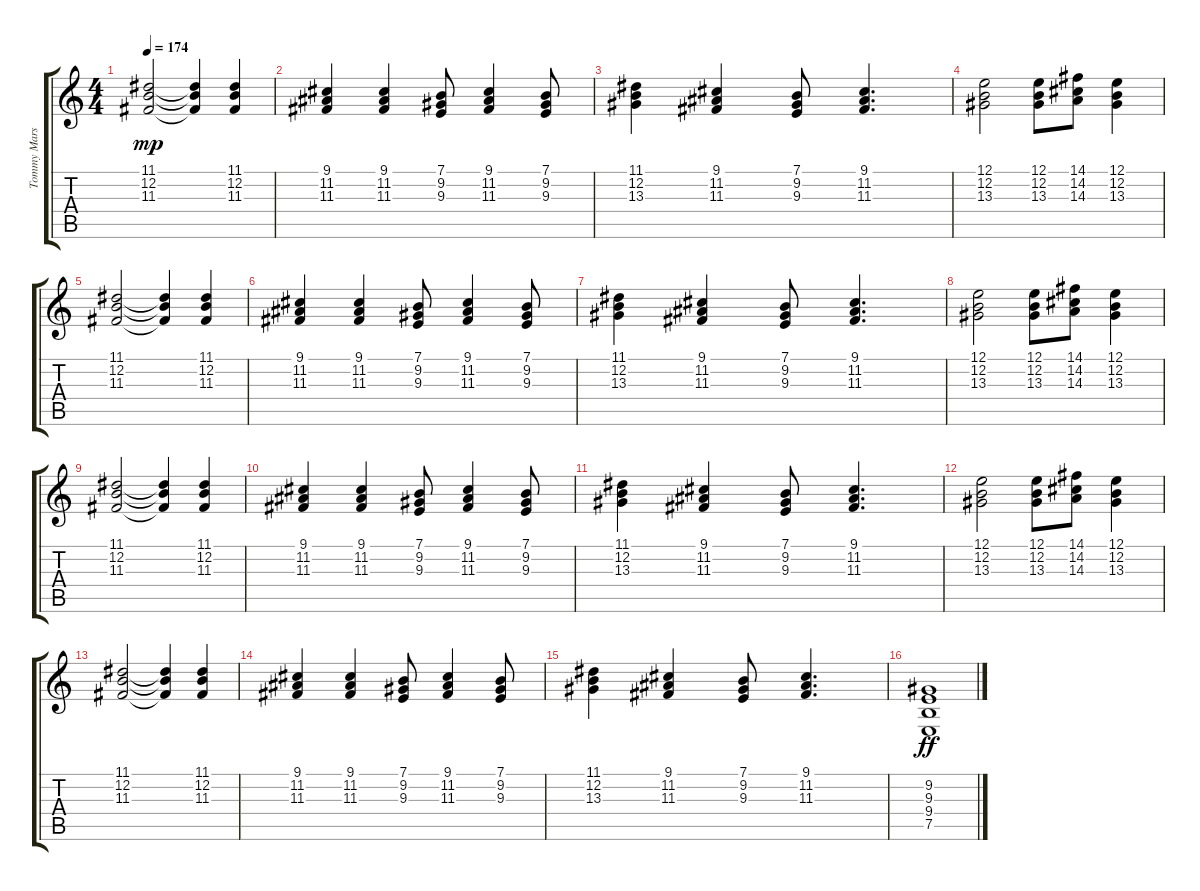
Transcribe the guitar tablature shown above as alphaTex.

\track ("Tommy Mars 1" "Tommy Mars") {instrument drawbarorgan}
\staff {score tabs}
\tuning (E4 B3 G3 D3 A2 E2) {hide}
\ts (4 4)
\tempo 174
\clef g2
\ks c
(11.1 12.2 11.3).2{dy mp} (11.1{t} 12.2{t} 11.3{t}).4 (11.1 12.2 11.3).4 |
(9.1 11.2 11.3).4 (9.1 11.2 11.3).4 (7.1 9.2 9.3).8 (9.1 11.2 11.3).4 (7.1 9.2 9.3).8 |
(11.1 12.2 13.3).4 (9.1 11.2 11.3).4 (7.1 9.2 9.3).8 (9.1 11.2 11.3).4{d} |
(12.1 12.2 13.3).2 (12.1 12.2 13.3).8 (14.1 14.2 14.3).8 (12.1 12.2 13.3).4 |
(11.1 12.2 11.3).2 (11.1{t} 12.2{t} 11.3{t}).4 (11.1 12.2 11.3).4 |
(9.1 11.2 11.3).4 (9.1 11.2 11.3).4 (7.1 9.2 9.3).8 (9.1 11.2 11.3).4 (7.1 9.2 9.3).8 |
(11.1 12.2 13.3).4 (9.1 11.2 11.3).4 (7.1 9.2 9.3).8 (9.1 11.2 11.3).4{d} |
(12.1 12.2 13.3).2 (12.1 12.2 13.3).8 (14.1 14.2 14.3).8 (12.1 12.2 13.3).4 |
(11.1 12.2 11.3).2 (11.1{t} 12.2{t} 11.3{t}).4 (11.1 12.2 11.3).4 |
(9.1 11.2 11.3).4 (9.1 11.2 11.3).4 (7.1 9.2 9.3).8 (9.1 11.2 11.3).4 (7.1 9.2 9.3).8 |
(11.1 12.2 13.3).4 (9.1 11.2 11.3).4 (7.1 9.2 9.3).8 (9.1 11.2 11.3).4{d} |
(12.1 12.2 13.3).2 (12.1 12.2 13.3).8 (14.1 14.2 14.3).8 (12.1 12.2 13.3).4 |
(11.1 12.2 11.3).2 (11.1{t} 12.2{t} 11.3{t}).4 (11.1 12.2 11.3).4 |
(9.1 11.2 11.3).4 (9.1 11.2 11.3).4 (7.1 9.2 9.3).8 (9.1 11.2 11.3).4 (7.1 9.2 9.3).8 |
(11.1 12.2 13.3).4 (9.1 11.2 11.3).4 (7.1 9.2 9.3).8 (9.1 11.2 11.3).4{d} |
(9.2 9.3 9.4 7.5).1{dy ff}
